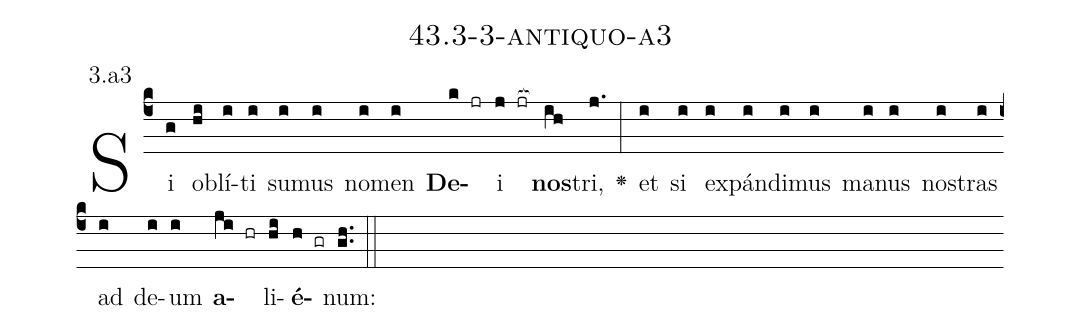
name: 43.3-3-antiquo-a3;
annotation: 3.a3;
%%
(c4)Si(g) ob(hi)lí(i)ti(i) su(i)mus(i) no(i)men(i) <b>De</b>(k jr)i(j jr[ocb:1{]) <b>nos</b>(ih[ocb:0}])tri,(j.) <v>\greheightstar</v>(:) et(i) si(i) ex(i)pán(i)di(i)mus(i) ma(i)nus(i) nos(i)tras(i) ad(i) de(i)um(i) <b>a</b>(ji hr)li(hi)<b>é</b>(h gr)num:(gh..) (::)


%E(i) u(i) o(ji) u(hi) a(h) e.(gh..) (::)
